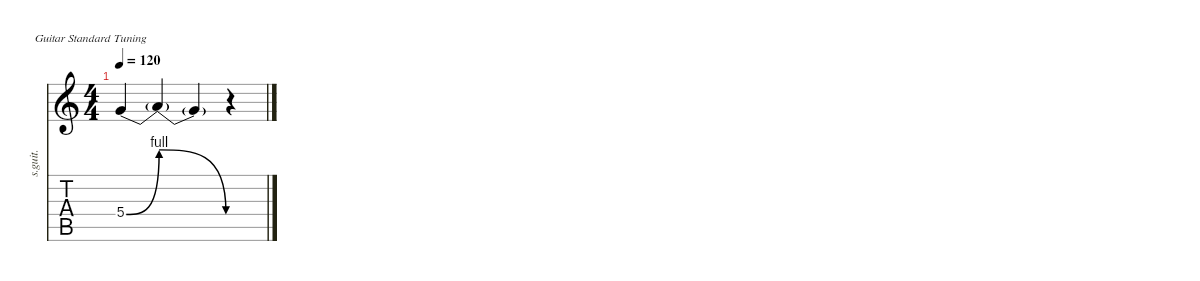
\defaultSystemsLayout 4
\hideDynamics
\bracketExtendMode nobrackets
\otherSystemsTrackNameOrientation horizontal
\track ("Steel Guitar" "s.guit.") {instrument electricguitarclean}
\staff {score tabs}
\tuning (E4 B3 G3 D3 A2 E2)
\ts (4 4)
\tempo 120
\clef g2
\ks c
5.4{be (bend 0 0 30 4)}.4{dy mf instrument electricguitarclean} 5.4{be (release 0 4 30 0) t}.4 5.4{t}.4 r.4
